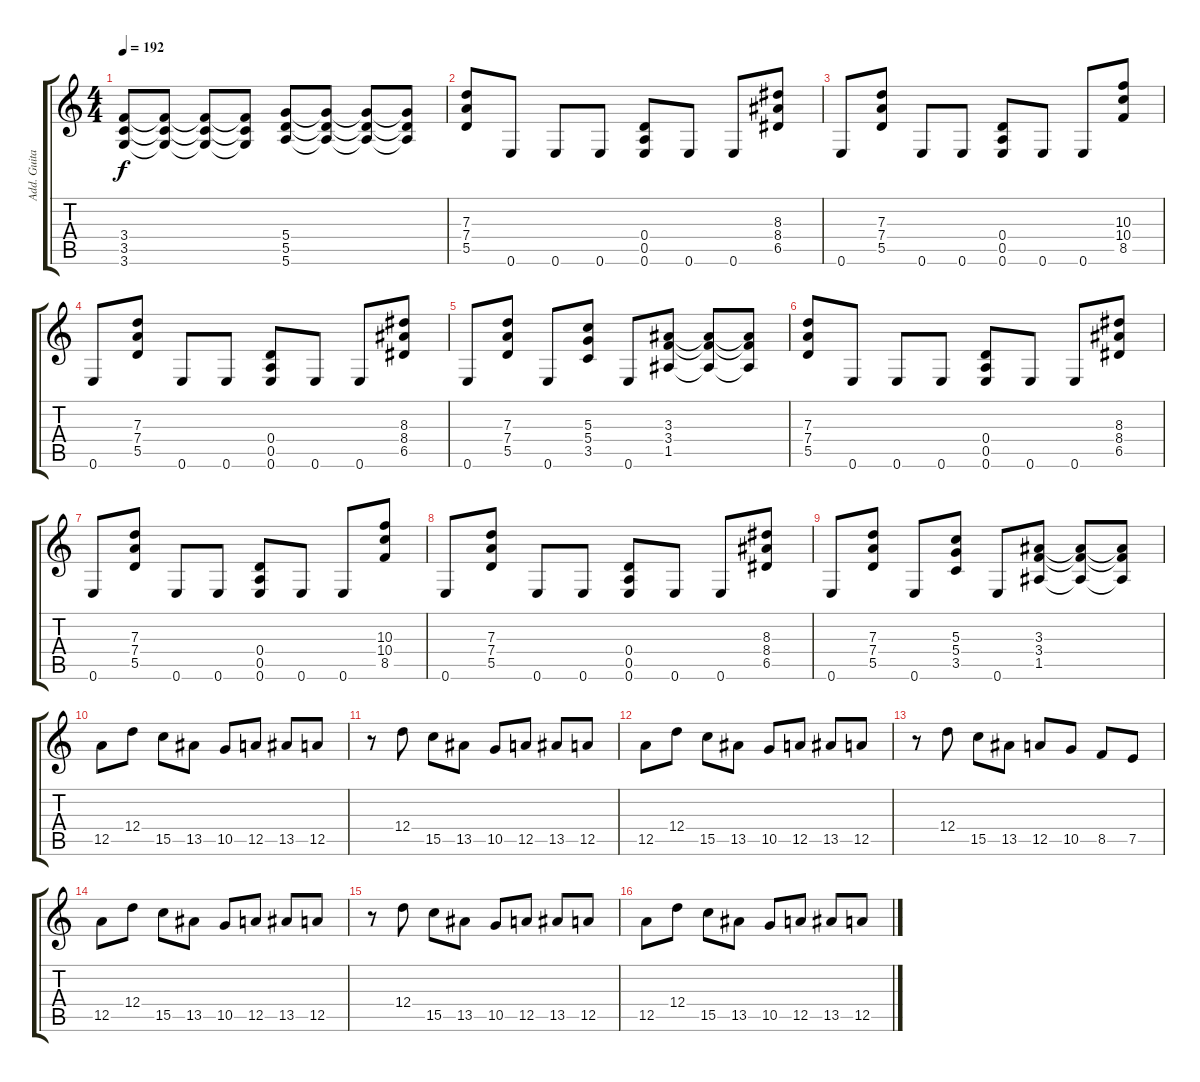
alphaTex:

\track ("Add. Guitar 2" "Add. Guita") {instrument distortionguitar}
\staff {score tabs}
\tuning (E4 B3 G3 D3 A2 E2) {hide}
\ts (4 4)
\tempo 192
\clef g2
\ks c
(3.4{t} 3.5{t} 3.6{t}).8{dy f} (3.4{t} 3.5{t} 3.6{t}).8 (3.4{t} 3.5{t} 3.6{t}).8 (3.4{t} 3.5{t} 3.6{t}).8 (5.4 5.5 5.6).8 (5.4{t} 5.5{t} 5.6{t}).8 (5.4{t} 5.5{t} 5.6{t}).8 (5.4{t} 5.5{t} 5.6{t}).8 |
(7.3 7.4 5.5).8 0.6.8 0.6.8 0.6.8 (0.4 0.5 0.6).8 0.6.8 0.6.8 (8.3 8.4 6.5).8 |
0.6.8 (7.3 7.4 5.5).8 0.6.8 0.6.8 (0.4 0.5 0.6).8 0.6.8 0.6.8 (10.3 10.4 8.5).8 |
0.6.8 (7.3 7.4 5.5).8 0.6.8 0.6.8 (0.4 0.5 0.6).8 0.6.8 0.6.8 (8.3 8.4 6.5).8 |
0.6.8 (7.3 7.4 5.5).8 0.6.8 (5.3 5.4 3.5).8 0.6.8 (3.3 3.4 1.5).8 (3.3{t} 3.4{t} 1.5{t}).8 (3.3{t} 3.4{t} 1.5{t}).8 |
(7.3 7.4 5.5).8 0.6.8 0.6.8 0.6.8 (0.4 0.5 0.6).8 0.6.8 0.6.8 (8.3 8.4 6.5).8 |
0.6.8 (7.3 7.4 5.5).8 0.6.8 0.6.8 (0.4 0.5 0.6).8 0.6.8 0.6.8 (10.3 10.4 8.5).8 |
0.6.8 (7.3 7.4 5.5).8 0.6.8 0.6.8 (0.4 0.5 0.6).8 0.6.8 0.6.8 (8.3 8.4 6.5).8 |
0.6.8 (7.3 7.4 5.5).8 0.6.8 (5.3 5.4 3.5).8 0.6.8 (3.3 3.4 1.5).8 (3.3{t} 3.4{t} 1.5{t}).8 (3.3{t} 3.4{t} 1.5{t}).8 |
12.5.8 12.4.8 15.5.8 13.5.8 10.5.8 12.5.8 13.5.8 12.5.8 |
r.8 12.4.8 15.5.8 13.5.8 10.5.8 12.5.8 13.5.8 12.5.8 |
12.5.8 12.4.8 15.5.8 13.5.8 10.5.8 12.5.8 13.5.8 12.5.8 |
r.8 12.4.8 15.5.8 13.5.8 12.5.8 10.5.8 8.5.8 7.5.8 |
12.5.8 12.4.8 15.5.8 13.5.8 10.5.8 12.5.8 13.5.8 12.5.8 |
r.8 12.4.8 15.5.8 13.5.8 10.5.8 12.5.8 13.5.8 12.5.8 |
12.5.8 12.4.8 15.5.8 13.5.8 10.5.8 12.5.8 13.5.8 12.5.8
